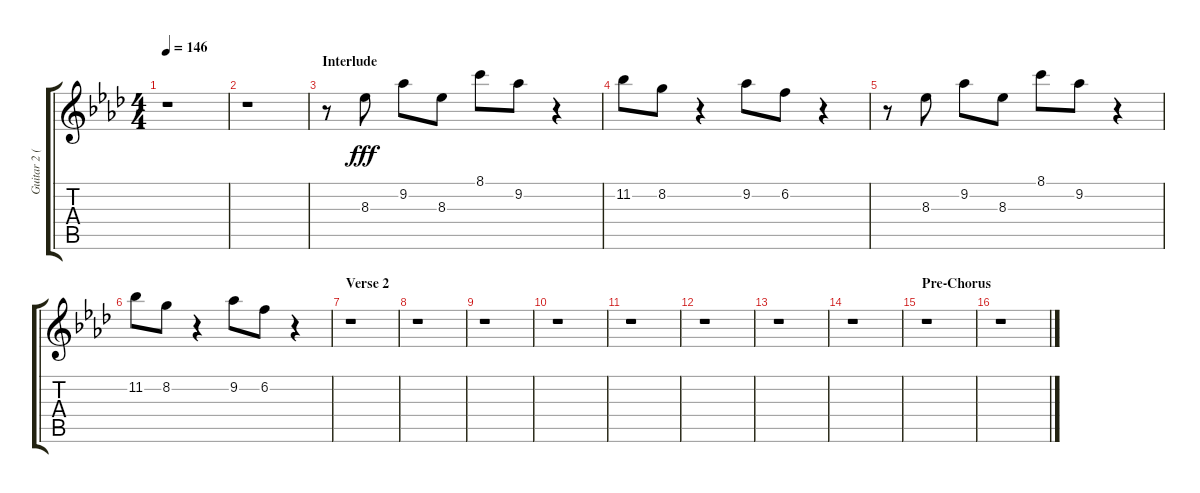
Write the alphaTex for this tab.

\track ("Guitar 2 (Acoustic)" "Guitar 2 (") {instrument acousticguitarnylon}
\staff {score tabs}
\tuning (E4 B3 G3 D3 A2 E2) {hide}
\ts (4 4)
\tempo 146
\clef g2
\ks ab
r.1{dy fff} |
r.1 |
\section ("" "Interlude")
r.8 8.3.8 9.2.8 8.3.8 8.1.8 9.2.8 r.4 |
11.2.8 8.2.8 r.4 9.2.8 6.2.8 r.4 |
r.8 8.3.8 9.2.8 8.3.8 8.1.8 9.2.8 r.4 |
11.2.8 8.2.8 r.4 9.2.8 6.2.8 r.4 |
\section ("" "Verse 2")
r.1 |
r.1 |
r.1 |
r.1 |
r.1 |
r.1 |
r.1 |
r.1 |
\section ("" "Pre-Chorus")
r.1 |
r.1
